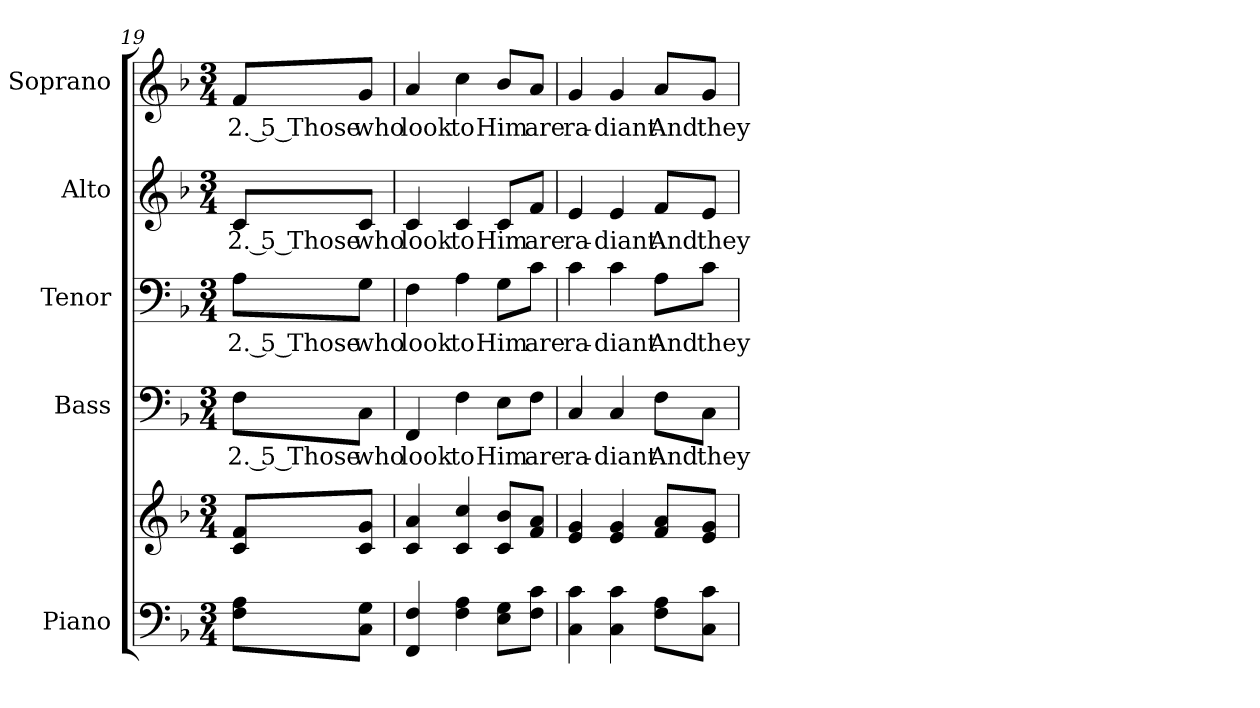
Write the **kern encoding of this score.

**kern	**kern	**kern	**text	**kern	**text	**kern	**text	**kern	**text
*part5	*part5	*part4	*part4	*part3	*part3	*part2	*part2	*part1	*part1
*staff6	*staff5	*staff4	*staff4	*staff3	*staff3	*staff2	*staff2	*staff1	*staff1
*I"Piano	*	*I"Bass	*	*I"Tenor	*	*I"Alto	*	*I"Soprano	*
*I'Pno.	*	*I'B.	*	*I'T.	*	*I'A.	*	*I'S.	*
*clefF4	*clefG2	*clefF4	*	*clefF4	*	*clefG2	*	*clefG2	*
*k[b-]	*k[b-]	*k[b-]	*	*k[b-]	*	*k[b-]	*	*k[b-]	*
*F:	*F:	*F:	*	*F:	*	*F:	*	*F:	*
*M3/4	*M3/4	*M3/4	*	*M3/4	*	*M3/4	*	*M3/4	*
=19	=19	=19	=19	=19	=19	=19	=19	=19	=19
!	!	!	!LO:LY:b:color=#000000	!	!	!	!	!	!
!	!	!	!	!	!LO:LY:b:color=#000000	!	!	!	!
!	!	!	!	!	!	!	!LO:LY:b:color=#000000	!	!
!	!	!	!	!	!	!	!	!	!LO:LY:b:color=#000000
8Fi\ 8Ai\L	8ci/ 8fi/L	8Fi\L	2. 5 Those	8Ai\L	2. 5 Those	8ci/L	2. 5 Those	8fi/L	2. 5 Those
!	!	!	!LO:LY:b:color=#000000	!	!	!	!	!	!
!	!	!	!	!	!LO:LY:b:color=#000000	!	!	!	!
!	!	!	!	!	!	!	!LO:LY:b:color=#000000	!	!
!	!	!	!	!	!	!	!	!	!LO:LY:b:color=#000000
8Ci\ 8Gi\J	8ci/ 8gi/J	8Ci\J	who	8Gi\J	who	8ci/J	who	8gi/J	who
=20	=20	=20	=20	=20	=20	=20	=20	=20	=20
!	!	!	!LO:LY:b:color=#000000	!	!	!	!	!	!
!	!	!	!	!	!LO:LY:b:color=#000000	!	!	!	!
!	!	!	!	!	!	!	!LO:LY:b:color=#000000	!	!
!	!	!	!	!	!	!	!	!	!LO:LY:b:color=#000000
4FFi/ 4Fi	4ci/ 4ai	4FFi/	look	4Fi\	look	4ci/	look	4ai/	look
!	!	!	!LO:LY:b:color=#000000	!	!	!	!	!	!
!	!	!	!	!	!LO:LY:b:color=#000000	!	!	!	!
!	!	!	!	!	!	!	!LO:LY:b:color=#000000	!	!
!	!	!	!	!	!	!	!	!	!LO:LY:b:color=#000000
4Fi\ 4Ai	4ci/ 4cci	4Fi\	to	4Ai\	to	4ci/	to	4cci\	to
!	!	!	!LO:LY:b:color=#000000	!	!	!	!	!	!
!	!	!	!	!	!LO:LY:b:color=#000000	!	!	!	!
!	!	!	!	!	!	!	!LO:LY:b:color=#000000	!	!
!	!	!	!	!	!	!	!	!	!LO:LY:b:color=#000000
8Ei\ 8Gi\L	8ci/ 8b-i/L	8Ei\L	Him	8Gi\L	Him	8ci/L	Him	8b-i/L	Him
!	!	!	!LO:LY:b:color=#000000	!	!	!	!	!	!
!	!	!	!	!	!LO:LY:b:color=#000000	!	!	!	!
!	!	!	!	!	!	!	!LO:LY:b:color=#000000	!	!
!	!	!	!	!	!	!	!	!	!LO:LY:b:color=#000000
8Fi\ 8ci\J	8fi/ 8ai/J	8Fi\J	are	8ci\J	are	8fi/J	are	8ai/J	are
=21	=21	=21	=21	=21	=21	=21	=21	=21	=21
!	!	!	!LO:LY:b:color=#000000	!	!	!	!	!	!
!	!	!	!	!	!LO:LY:b:color=#000000	!	!	!	!
!	!	!	!	!	!	!	!LO:LY:b:color=#000000	!	!
!	!	!	!	!	!	!	!	!	!LO:LY:b:color=#000000
4Ci\ 4ci	4ei/ 4gi	4Ci/	ra-	4ci\	ra-	4ei/	ra-	4gi/	ra-
!	!	!	!LO:LY:b:color=#000000	!	!	!	!	!	!
!	!	!	!	!	!LO:LY:b:color=#000000	!	!	!	!
!	!	!	!	!	!	!	!LO:LY:b:color=#000000	!	!
!	!	!	!	!	!	!	!	!	!LO:LY:b:color=#000000
4Ci\ 4ci	4ei/ 4gi	4Ci/	-diant	4ci\	-diant	4ei/	-diant	4gi/	-diant
!	!	!	!LO:LY:b:color=#000000	!	!	!	!	!	!
!	!	!	!	!	!LO:LY:b:color=#000000	!	!	!	!
!	!	!	!	!	!	!	!LO:LY:b:color=#000000	!	!
!	!	!	!	!	!	!	!	!	!LO:LY:b:color=#000000
8Fi\ 8Ai\L	8fi/ 8ai/L	8Fi\L	And	8Ai\L	And	8fi/L	And	8ai/L	And
!	!	!	!LO:LY:b:color=#000000	!	!	!	!	!	!
!	!	!	!	!	!LO:LY:b:color=#000000	!	!	!	!
!	!	!	!	!	!	!	!LO:LY:b:color=#000000	!	!
!	!	!	!	!	!	!	!	!	!LO:LY:b:color=#000000
8Ci\ 8ci\J	8ei/ 8gi/J	8Ci\J	they	8ci\J	they	8ei/J	they	8gi/J	they
=	=	=	=	=	=	=	=	=	=
*-	*-	*-	*-	*-	*-	*-	*-	*-	*-
